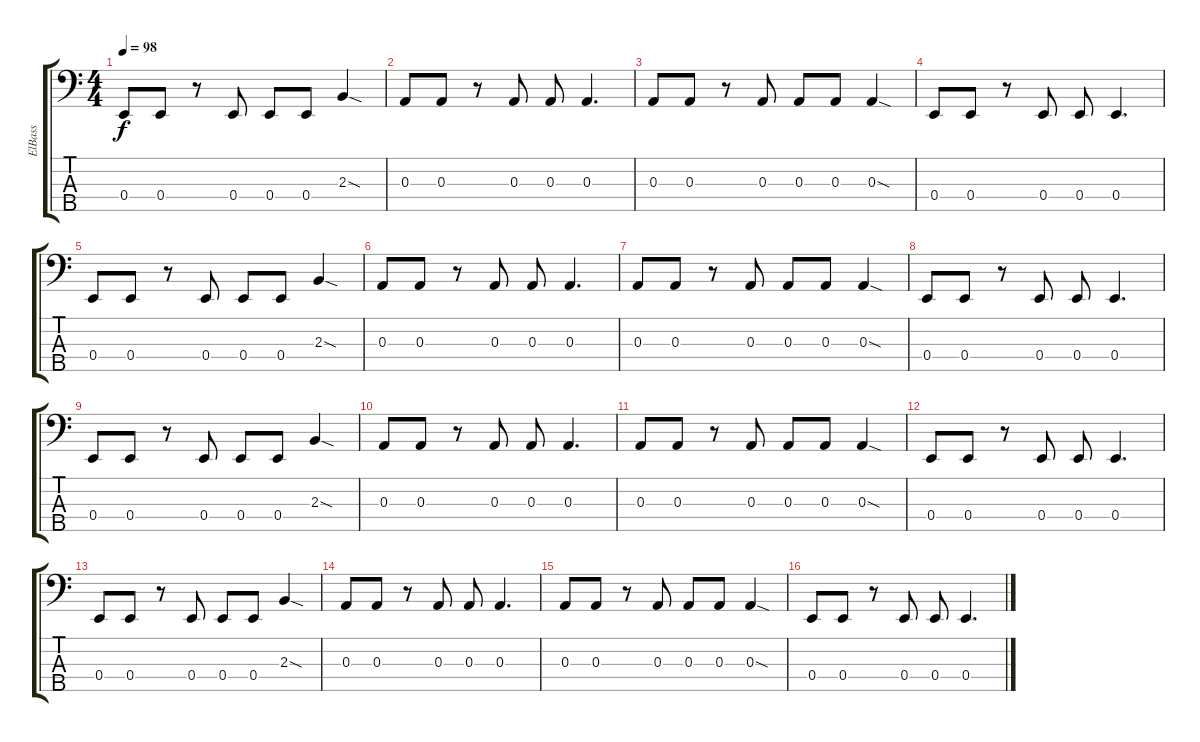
\track ("ElBass" "ElBass") {instrument synthbass1}
\staff {score tabs}
\tuning (G2 D2 A1 E1 B0) {hide}
\ts (4 4)
\tempo 98
\clef f4
\ks c
0.4.8{dy f} 0.4.8 r.8 0.4.8 0.4.8 0.4.8 2.3{sod}.4 |
0.3.8 0.3.8 r.8 0.3.8 0.3.8 0.3.4{d} |
0.3.8 0.3.8 r.8 0.3.8 0.3.8 0.3.8 0.3{sod}.4 |
0.4.8 0.4.8 r.8 0.4.8 0.4.8 0.4.4{d} |
0.4.8 0.4.8 r.8 0.4.8 0.4.8 0.4.8 2.3{sod}.4 |
0.3.8 0.3.8 r.8 0.3.8 0.3.8 0.3.4{d} |
0.3.8 0.3.8 r.8 0.3.8 0.3.8 0.3.8 0.3{sod}.4 |
0.4.8 0.4.8 r.8 0.4.8 0.4.8 0.4.4{d} |
0.4.8 0.4.8 r.8 0.4.8 0.4.8 0.4.8 2.3{sod}.4 |
0.3.8 0.3.8 r.8 0.3.8 0.3.8 0.3.4{d} |
0.3.8 0.3.8 r.8 0.3.8 0.3.8 0.3.8 0.3{sod}.4 |
0.4.8 0.4.8 r.8 0.4.8 0.4.8 0.4.4{d} |
0.4.8 0.4.8 r.8 0.4.8 0.4.8 0.4.8 2.3{sod}.4 |
0.3.8 0.3.8 r.8 0.3.8 0.3.8 0.3.4{d} |
0.3.8 0.3.8 r.8 0.3.8 0.3.8 0.3.8 0.3{sod}.4 |
0.4.8 0.4.8 r.8 0.4.8 0.4.8 0.4.4{d}
